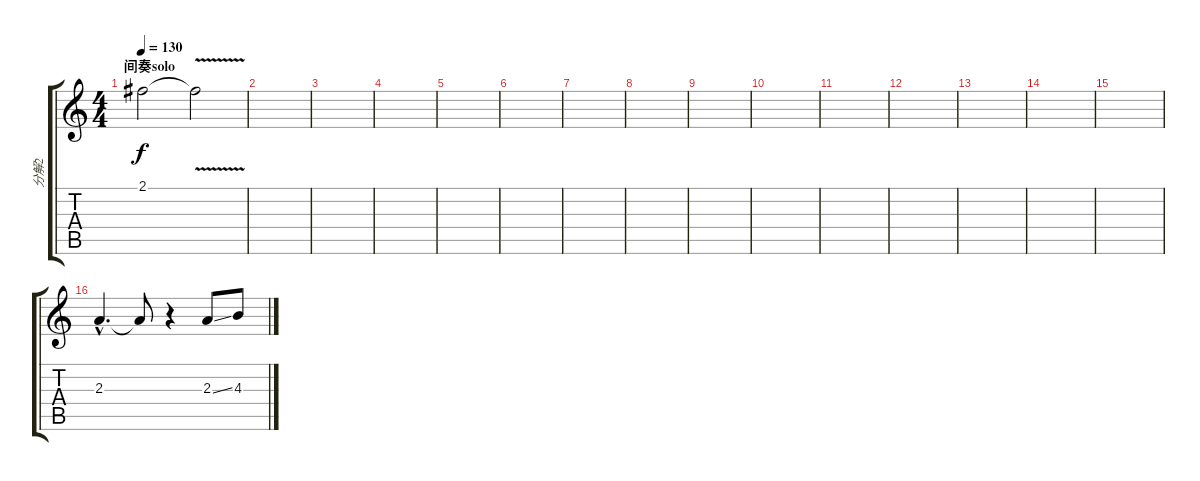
\track ("分解2" "分解2") {instrument electricguitarmuted}
\staff {score tabs}
\tuning (E4 B3 G3 D3 A2 E2) {hide}
\ts (4 4)
\section ("" "间奏solo")
\tempo 130
\clef g2
\ks c
2.1.2{dy f} 2.1{v t}.2 |
|
|
|
|
|
|
|
|
|
|
|
|
|
|
2.3{hac}.4{d} 2.3{t}.8 r.4 2.3{ss}.8 4.3.8
